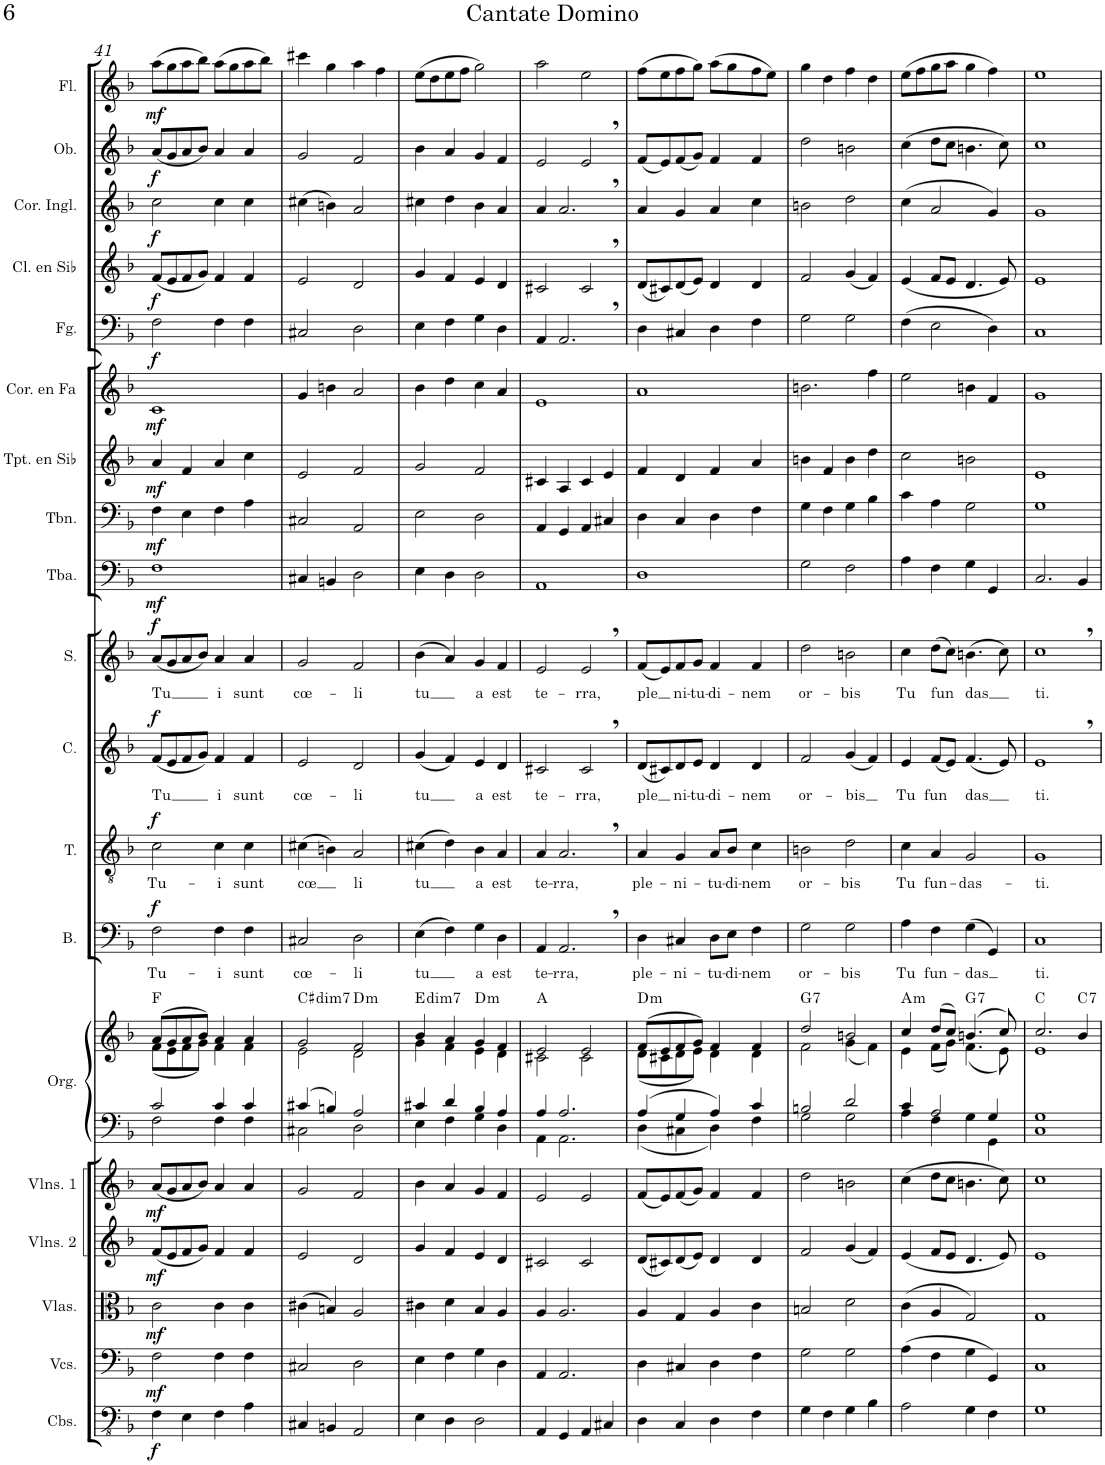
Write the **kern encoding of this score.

**kern	**dynam	**kern	**dynam	**kern	**dynam	**kern	**dynam	**kern	**dynam	**kern	**kern	**harte	**kern	**text	**dynam	**kern	**text	**dynam	**kern	**text	**dynam	**kern	**text	**dynam	**kern	**dynam	**kern	**dynam	**kern	**dynam	**kern	**dynam	**kern	**dynam	**kern	**dynam	**kern	**dynam	**kern	**dynam	**kern	**dynam
*part19	*part19	*part18	*part18	*part17	*part17	*part16	*part16	*part15	*part15	*part14	*part14	*part14	*part13	*part13	*part13	*part12	*part12	*part12	*part11	*part11	*part11	*part10	*part10	*part10	*part9	*part9	*part8	*part8	*part7	*part7	*part6	*part6	*part5	*part5	*part4	*part4	*part3	*part3	*part2	*part2	*part1	*part1
*staff20	*staff20	*staff19	*staff19	*staff18	*staff18	*staff17	*staff17	*staff16	*staff16	*staff15	*staff14	*	*staff13	*staff13	*staff13	*staff12	*staff12	*staff12	*staff11	*staff11	*staff11	*staff10	*staff10	*staff10	*staff9	*staff9	*staff8	*staff8	*staff7	*staff7	*staff6	*staff6	*staff5	*staff5	*staff4	*staff4	*staff3	*staff3	*staff2	*staff2	*staff1	*staff1
*I"Contrabajos	*	*I"Violonchelos	*	*I"Violas	*	*I"Violines 2	*	*I"Violines 1	*	*I"Órgano	*	*	*I"Bajo	*	*	*I"Tenor	*	*	*I"Contralto	*	*	*I"Soprano	*	*	*I"Tuba	*	*I"Trombón	*	*I"Trompeta en Sib	*	*I"Trompa en Fa	*	*I"Fagot	*	*I"Clarinete en Sib	*	*I"Corno inglés	*	*I"Oboe	*	*I"Flauta	*
*I'Cbs.	*	*I'Vcs.	*	*I'Vlas.	*	*I'Vlns. 2	*	*I'Vlns. 1	*	*	*	*	*I'B.	*	*	*I'T.	*	*	*I'C.	*	*	*I'S.	*	*	*I'Tba.	*	*I'Tbn.	*	*I'Tpt. en Sib	*	*	*	*I'Fg.	*	*I'Cl. en Sib	*	*I'Cor. Ingl.	*	*I'Ob.	*	*I'Fl.	*
!!LO:PB:g=z
*clefFv4	*	*clefF4	*	*clefC3	*	*clefG2	*	*clefG2	*	*clefF4	*clefG2	*	*clefF4	*	*	*clefGv2	*	*	*clefG2	*	*	*clefG2	*	*	*clefF4	*	*clefF4	*	*clefG2	*	*clefG2	*	*clefF4	*	*clefG2	*	*clefG2	*	*clefG2	*	*clefG2	*
*	*	*	*	*	*	*	*	*	*	*	*	*	*	*	*	*	*	*	*	*	*	*	*	*	*	*	*	*	*Trd1c2	*	*Trd4c7	*	*	*	*Trd1c2	*	*Trd4c7	*	*	*	*	*
*k[b-]	*	*k[b-]	*	*k[b-]	*	*k[b-]	*	*k[b-]	*	*k[b-]	*k[b-]	*	*k[b-]	*	*	*k[b-]	*	*	*k[b-]	*	*	*k[b-]	*	*	*k[b-]	*	*k[b-]	*	*k[b-]	*	*k[b-]	*	*k[b-]	*	*k[b-]	*	*k[b-]	*	*k[b-]	*	*k[b-]	*
*M4/4	*	*M4/4	*	*M4/4	*	*M4/4	*	*M4/4	*	*M4/4	*M4/4	*	*M4/4	*	*	*M4/4	*	*	*M4/4	*	*	*M4/4	*	*	*M4/4	*	*M4/4	*	*M4/4	*	*M4/4	*	*M4/4	*	*M4/4	*	*M4/4	*	*M4/4	*	*M4/4	*
*met(c)	*	*met(c)	*	*met(c)	*	*met(c)	*	*met(c)	*	*met(c)	*met(c)	*	*met(c)	*	*	*met(c)	*	*	*met(c)	*	*	*met(c)	*	*	*met(c)	*	*met(c)	*	*met(c)	*	*met(c)	*	*met(c)	*	*met(c)	*	*met(c)	*	*met(c)	*	*met(c)	*
=41	=41	=41	=41	=41	=41	=41	=41	=41	=41	=41	=41	=41	=41	=41	=41	=41	=41	=41	=41	=41	=41	=41	=41	=41	=41	=41	=41	=41	=41	=41	=41	=41	=41	=41	=41	=41	=41	=41	=41	=41	=41	=41
*	*	*	*	*	*	*	*	*	*	*^	*^	*	*	*	*	*	*	*	*	*	*	*	*	*	*	*	*	*	*	*	*	*	*	*	*	*	*	*	*	*	*	*
!	!LO:DY:b	!	!LO:DY:b	!	!LO:DY:b	!	!LO:DY:b	!	!LO:DY:b	!	!	!	!	!	!	!LO:LY:b	!LO:DY:a	!	!LO:LY:b	!LO:DY:a	!	!LO:LY:b	!LO:DY:a	!	!LO:LY:b	!LO:DY:a	!	!LO:DY:b	!	!LO:DY:b	!	!LO:DY:b	!	!LO:DY:b	!	!LO:DY:b	!	!LO:DY:b	!	!LO:DY:b	!	!LO:DY:b	!	!LO:DY:b
4FF\	f	2F\	mf	2c\	mf	(8f/L	mf	(8a/L	mf	2c/	2F\	(8a/L	(8f\L	F:maj	2F\	Tu-	f	2c\	Tu-	f	(8f/L	Tu	f	(8a/L	Tu	f	1F	mf	4F\	mf	4a/	mf	1c	mf	2F\	f	(8f/L	f	2cc\	f	(8a/L	f	(8aa\L	mf
.	.	.	.	.	.	8e/	.	8g/	.	.	.	8g/	8e\	.	.	.	.	.	.	.	8e/	.	.	8g/	.	.	.	.	.	.	.	.	.	.	.	.	8e/	.	.	.	8g/	.	8gg\	.
4EE\	.	.	.	.	.	8f/	.	8a/	.	.	.	8a/	8f\	.	.	.	.	.	.	.	8f/	.	.	8a/	.	.	.	.	4E\	.	4f/	.	.	.	.	.	8f/	.	.	.	8a/	.	8aa\	.
.	.	.	.	.	.	8g/J)	.	8b-/J)	.	.	.	8b-/J)	8g\J)	.	.	.	.	.	.	.	8g/J)	.	.	8b-/J)	.	.	.	.	.	.	.	.	.	.	.	.	8g/J)	.	.	.	8b-/J)	.	8bb-\J)	.
!	!	!	!	!	!	!	!	!	!	!	!	!	!	!	!	!LO:LY:b	!	!	!LO:LY:b	!	!	!LO:LY:b	!	!	!LO:LY:b	!	!	!	!	!	!	!	!	!	!	!	!	!	!	!	!	!	!	!
4FF\	.	4F\	.	4c\	.	4f/	.	4a/	.	4c/	4F\	4a/	4f\	.	4F\	-i	.	4c\	-i	.	4f/	i	.	4a/	i	.	.	.	4F\	.	4a/	.	.	.	4F\	.	4f/	.	4cc\	.	4a/	.	(8aa\L	.
.	.	.	.	.	.	.	.	.	.	.	.	.	.	.	.	.	.	.	.	.	.	.	.	.	.	.	.	.	.	.	.	.	.	.	.	.	.	.	.	.	.	.	8gg\	.
!	!	!	!	!	!	!	!	!	!	!	!	!	!	!	!	!LO:LY:b	!	!	!LO:LY:b	!	!	!LO:LY:b	!	!	!LO:LY:b	!	!	!	!	!	!	!	!	!	!	!	!	!	!	!	!	!	!	!
4AA\	.	4F\	.	4c\	.	4f/	.	4a/	.	4c/	4F\	4a/	4f\	.	4F\	sunt	.	4c\	sunt	.	4f/	sunt	.	4a/	sunt	.	.	.	4A\	.	4cc\	.	.	.	4F\	.	4f/	.	4cc\	.	4a/	.	8aa\	.
.	.	.	.	.	.	.	.	.	.	.	.	.	.	.	.	.	.	.	.	.	.	.	.	.	.	.	.	.	.	.	.	.	.	.	.	.	.	.	.	.	.	.	8bb-\J)	.
=42	=42	=42	=42	=42	=42	=42	=42	=42	=42	=42	=42	=42	=42	=42	=42	=42	=42	=42	=42	=42	=42	=42	=42	=42	=42	=42	=42	=42	=42	=42	=42	=42	=42	=42	=42	=42	=42	=42	=42	=42	=42	=42	=42	=42
!	!	!	!	!	!	!	!	!	!	!	!	!	!	!LO:H:kt=dim7	!	!LO:LY:b	!	!	!LO:LY:b	!	!	!LO:LY:b	!	!	!LO:LY:b	!	!	!	!	!	!	!	!	!	!	!	!	!	!	!	!	!	!	!
4CC#X/	.	2C#X/	.	(4c#X\	.	2e/	.	2g/	.	4c#X/	2C#X\	2g/	2e\	C#:dim7	2C#X/	cœ-	.	(4c#X\	cœ	.	2e/	cœ-	.	2g/	cœ-	.	4C#X/	.	2C#X/	.	2e/	.	4g/	.	2C#X/	.	2e/	.	(4cc#X\	.	2g/	.	4ccc#X\	.
4BBBn/	.	.	.	4Bn/)	.	.	.	.	.	4Bn/	.	.	.	.	.	.	.	4Bn\)	.	.	.	.	.	.	.	.	4BBn/	.	.	.	.	.	4bn\	.	.	.	.	.	4bn\)	.	.	.	4gg\	.
!	!	!	!	!	!	!	!	!	!	!	!	!	!	!LO:H:kt=m	!	!LO:LY:b	!	!	!LO:LY:b	!	!	!LO:LY:b	!	!	!LO:LY:b	!	!	!	!	!	!	!	!	!	!	!	!	!	!	!	!	!	!	!
2AAA/	.	2D\	.	2A/	.	2d/	.	2f/	.	2A/	2D\	2f/	2d\	D:min	2D\	-li	.	2A/	li	.	2d/	-li	.	2f/	-li	.	2D\	.	2AA/	.	2f/	.	2a/	.	2D\	.	2d/	.	2a/	.	2f/	.	4aa\	.
.	.	.	.	.	.	.	.	.	.	.	.	.	.	.	.	.	.	.	.	.	.	.	.	.	.	.	.	.	.	.	.	.	.	.	.	.	.	.	.	.	.	.	4ff\	.
=43	=43	=43	=43	=43	=43	=43	=43	=43	=43	=43	=43	=43	=43	=43	=43	=43	=43	=43	=43	=43	=43	=43	=43	=43	=43	=43	=43	=43	=43	=43	=43	=43	=43	=43	=43	=43	=43	=43	=43	=43	=43	=43	=43	=43
!	!	!	!	!	!	!	!	!	!	!	!	!	!	!LO:H:kt=dim7	!	!LO:LY:b	!	!	!LO:LY:b	!	!	!LO:LY:b	!	!	!LO:LY:b	!	!	!	!	!	!	!	!	!	!	!	!	!	!	!	!	!	!	!
4EE\	.	4E\	.	4c#X\	.	4g/	.	4b-\	.	4c#X/	4E\	4b-/	4g\	E:dim7	(4E\	tu	.	(4c#X\	tu	.	(4g/	tu	.	(4b-\	tu	.	4E\	.	2E\	.	2g/	.	4b-\	.	4E\	.	4g/	.	4cc#X\	.	4b-\	.	(8ee\L	.
.	.	.	.	.	.	.	.	.	.	.	.	.	.	.	.	.	.	.	.	.	.	.	.	.	.	.	.	.	.	.	.	.	.	.	.	.	.	.	.	.	.	.	8dd\	.
4DD\	.	4F\	.	4d\	.	4f/	.	4a/	.	4d/	4F\	4a/	4f\	.	4F\)	.	.	4d\)	.	.	4f/)	.	.	4a/)	.	.	4D\	.	.	.	.	.	4dd\	.	4F\	.	4f/	.	4dd\	.	4a/	.	8ee\	.
.	.	.	.	.	.	.	.	.	.	.	.	.	.	.	.	.	.	.	.	.	.	.	.	.	.	.	.	.	.	.	.	.	.	.	.	.	.	.	.	.	.	.	8ff\J	.
!	!	!	!	!	!	!	!	!	!	!	!	!	!	!LO:H:kt=m	!	!LO:LY:b	!	!	!LO:LY:b	!	!	!LO:LY:b	!	!	!LO:LY:b	!	!	!	!	!	!	!	!	!	!	!	!	!	!	!	!	!	!	!
2DD\	.	4G\	.	4B-/	.	4e/	.	4g/	.	4B-/	4G\	4g/	4e\	D:min	4G\	a	.	4B-\	a	.	4e/	a	.	4g/	a	.	2D\	.	2D\	.	2f/	.	4cc\	.	4G\	.	4e/	.	4b-\	.	4g/	.	2gg\)	.
!	!	!	!	!	!	!	!	!	!	!	!	!	!	!	!	!LO:LY:b	!	!	!LO:LY:b	!	!	!LO:LY:b	!	!	!LO:LY:b	!	!	!	!	!	!	!	!	!	!	!	!	!	!	!	!	!	!	!
.	.	4D\	.	4A/	.	4d/	.	4f/	.	4A/	4D\	4f/	4d\	.	4D\	est	.	4A/	est	.	4d/	est	.	4f/	est	.	.	.	.	.	.	.	4a/	.	4D\	.	4d/	.	4a/	.	4f/	.	.	.
=44	=44	=44	=44	=44	=44	=44	=44	=44	=44	=44	=44	=44	=44	=44	=44	=44	=44	=44	=44	=44	=44	=44	=44	=44	=44	=44	=44	=44	=44	=44	=44	=44	=44	=44	=44	=44	=44	=44	=44	=44	=44	=44	=44	=44
!	!	!	!	!	!	!	!	!	!	!	!	!	!	!	!	!LO:LY:b	!	!	!LO:LY:b	!	!	!LO:LY:b	!	!	!LO:LY:b	!	!	!	!	!	!	!	!	!	!	!	!	!	!	!	!	!	!	!
4AAA/	.	4AA/	.	4A/	.	2c#X/	.	2e/	.	4A/	4AA\	2e/	2c#X\	A:maj	4AA/	te-	.	4A/	te-	.	2c#X/	te-	.	2e/	te-	.	1AA	.	4AA/	.	4c#X/	.	1e	.	4AA/	.	2c#X/	.	4a/	.	2e/	.	2aa\	.
!	!	!	!	!	!	!	!	!	!	!	!	!	!	!	!	!LO:LY:b	!	!	!LO:LY:b	!	!	!	!	!	!	!	!	!	!	!	!	!	!	!	!	!	!	!	!	!	!	!	!	!
4GGG/	.	2.AA/	.	2.A/	.	.	.	.	.	2.A/	2.AA\	.	.	.	2.AA,/	-rra,	.	2.A,/	-rra,	.	.	.	.	.	.	.	.	.	4GG/	.	4A/	.	.	.	2.AA,/	.	.	.	2.a,/	.	.	.	.	.
!	!	!	!	!	!	!	!	!	!	!	!	!	!	!	!	!	!	!	!	!	!	!LO:LY:b	!	!	!LO:LY:b	!	!	!	!	!	!	!	!	!	!	!	!	!	!	!	!	!	!	!
4AAA/	.	.	.	.	.	2c#/	.	2e/	.	.	.	2e/	2c#\	.	.	.	.	.	.	.	2c#,/	-rra,	.	2e,/	-rra,	.	.	.	4AA/	.	4c#/	.	.	.	.	.	2c#,/	.	.	.	2e,/	.	2ee\	.
4CC#X/	.	.	.	.	.	.	.	.	.	.	.	.	.	.	.	.	.	.	.	.	.	.	.	.	.	.	.	.	4C#X/	.	4e/	.	.	.	.	.	.	.	.	.	.	.	.	.
=45	=45	=45	=45	=45	=45	=45	=45	=45	=45	=45	=45	=45	=45	=45	=45	=45	=45	=45	=45	=45	=45	=45	=45	=45	=45	=45	=45	=45	=45	=45	=45	=45	=45	=45	=45	=45	=45	=45	=45	=45	=45	=45	=45	=45
!	!	!	!	!	!	!	!	!	!	!	!	!	!	!LO:H:kt=m	!	!LO:LY:b	!	!	!LO:LY:b	!	!	!LO:LY:b	!	!	!LO:LY:b	!	!	!	!	!	!	!	!	!	!	!	!	!	!	!	!	!	!	!
4DD\	.	4D\	.	4A/	.	(8d/L	.	(8f/L	.	4A/	4D\	(8f/L	(8d\L	D:min	4D\	ple-	.	4A/	ple-	.	(8d/L	ple	.	(8f/L	ple	.	1D	.	4D\	.	4f/	.	1a	.	4D\	.	(8d/L	.	4a/	.	(8f/L	.	(8ff\L	.
.	.	.	.	.	.	8c#X/)	.	8e/)	.	.	.	8e/	8c#X\	.	.	.	.	.	.	.	8c#X/)	.	.	8e/)	.	.	.	.	.	.	.	.	.	.	.	.	8c#X/)	.	.	.	8e/)	.	8ee\	.
!	!	!	!	!	!	!	!	!	!	!	!	!	!	!	!	!LO:LY:b	!	!	!LO:LY:b	!	!	!LO:LY:b	!	!	!LO:LY:b	!	!	!	!	!	!	!	!	!	!	!	!	!	!	!	!	!	!	!
4CC/	.	4C#X/	.	4G/	.	(8d/	.	(8f/	.	4G/	4C#X\	8f/	8d\	.	4C#X/	-ni-	.	4G/	-ni-	.	8d/	ni-	.	8f/	ni-	.	.	.	4C/	.	4d/	.	.	.	4C#X/	.	(8d/	.	4g/	.	(8f/	.	8ff\	.
!	!	!	!	!	!	!	!	!	!	!	!	!	!	!	!	!	!	!	!	!	!	!LO:LY:b	!	!	!LO:LY:b	!	!	!	!	!	!	!	!	!	!	!	!	!	!	!	!	!	!	!
.	.	.	.	.	.	8e/J)	.	8g/J)	.	.	.	8g/J)	8e\J)	.	.	.	.	.	.	.	8e/J	-tu-	.	8g/J	-tu-	.	.	.	.	.	.	.	.	.	.	.	8e/J)	.	.	.	8g/J)	.	8gg\J)	.
!	!	!	!	!	!	!	!	!	!	!	!	!	!	!	!	!LO:LY:b	!	!	!LO:LY:b	!	!	!LO:LY:b	!	!	!LO:LY:b	!	!	!	!	!	!	!	!	!	!	!	!	!	!	!	!	!	!	!
4DD\	.	4D\	.	4A/	.	4d/	.	4f/	.	4A/	4D\	4f/	4d\	.	8D\L	-tu-	.	8A/L	-tu-	.	4d/	-di-	.	4f/	-di-	.	.	.	4D\	.	4f/	.	.	.	4D\	.	4d/	.	4a/	.	4f/	.	(8aa\L	.
!	!	!	!	!	!	!	!	!	!	!	!	!	!	!	!	!LO:LY:b	!	!	!LO:LY:b	!	!	!	!	!	!	!	!	!	!	!	!	!	!	!	!	!	!	!	!	!	!	!	!	!
.	.	.	.	.	.	.	.	.	.	.	.	.	.	.	8E\J	-di-	.	8B-/J	-di-	.	.	.	.	.	.	.	.	.	.	.	.	.	.	.	.	.	.	.	.	.	.	.	8gg\	.
!	!	!	!	!	!	!	!	!	!	!	!	!	!	!	!	!LO:LY:b	!	!	!LO:LY:b	!	!	!LO:LY:b	!	!	!LO:LY:b	!	!	!	!	!	!	!	!	!	!	!	!	!	!	!	!	!	!	!
4FF\	.	4F\	.	4c\	.	4d/	.	4f/	.	4c/	4F\	4f/	4d\	.	4F\	-nem	.	4c\	-nem	.	4d/	-nem	.	4f/	-nem	.	.	.	4F\	.	4a/	.	.	.	4F\	.	4d/	.	4cc\	.	4f/	.	8ff\	.
.	.	.	.	.	.	.	.	.	.	.	.	.	.	.	.	.	.	.	.	.	.	.	.	.	.	.	.	.	.	.	.	.	.	.	.	.	.	.	.	.	.	.	8ee\J)	.
=46	=46	=46	=46	=46	=46	=46	=46	=46	=46	=46	=46	=46	=46	=46	=46	=46	=46	=46	=46	=46	=46	=46	=46	=46	=46	=46	=46	=46	=46	=46	=46	=46	=46	=46	=46	=46	=46	=46	=46	=46	=46	=46	=46	=46
!	!	!	!	!	!	!	!	!	!	!	!	!	!	!LO:H:kt=7	!	!LO:LY:b	!	!	!LO:LY:b	!	!	!LO:LY:b	!	!	!LO:LY:b	!	!	!	!	!	!	!	!	!	!	!	!	!	!	!	!	!	!	!
4GG\	.	2G\	.	2Bn/	.	2f/	.	2dd\	.	2Bn/	2G\	2dd/	2f\	G:7	2G\	or-	.	2Bn\	or-	.	2f/	or-	.	2dd\	or-	.	2G\	.	4G\	.	4bn\	.	2.bn\	.	2G\	.	2f/	.	2bn\	.	2dd\	.	4gg\	.
4FF\	.	.	.	.	.	.	.	.	.	.	.	.	.	.	.	.	.	.	.	.	.	.	.	.	.	.	.	.	4F\	.	4f/	.	.	.	.	.	.	.	.	.	.	.	4dd\	.
!	!	!	!	!	!	!	!	!	!	!	!	!	!	!	!	!LO:LY:b	!	!	!LO:LY:b	!	!	!LO:LY:b	!	!	!LO:LY:b	!	!	!	!	!	!	!	!	!	!	!	!	!	!	!	!	!	!	!
4GG\	.	2G\	.	2d\	.	(4g/	.	2bn\	.	2d/	2G\	2bn/	(4g\	.	2G\	-bis	.	2d\	-bis	.	(4g/	-bis	.	2bn\	-bis	.	2F\	.	4G\	.	4b\	.	.	.	2G\	.	(4g/	.	2dd\	.	2bn\	.	4ff\	.
4BB-\	.	.	.	.	.	4f/)	.	.	.	.	.	.	4f\)	.	.	.	.	.	.	.	4f/)	.	.	.	.	.	.	.	4B-\	.	4dd\	.	4ff\	.	.	.	4f/)	.	.	.	.	.	4dd\	.
=47	=47	=47	=47	=47	=47	=47	=47	=47	=47	=47	=47	=47	=47	=47	=47	=47	=47	=47	=47	=47	=47	=47	=47	=47	=47	=47	=47	=47	=47	=47	=47	=47	=47	=47	=47	=47	=47	=47	=47	=47	=47	=47	=47	=47
!	!	!	!	!	!	!	!	!	!	!	!	!	!	!LO:H:kt=m	!	!LO:LY:b	!	!	!LO:LY:b	!	!	!LO:LY:b	!	!	!LO:LY:b	!	!	!	!	!	!	!	!	!	!	!	!	!	!	!	!	!	!	!
2AA\	.	(4A\	.	(4c\	.	(4e/	.	(4cc\	.	4c/	4A\	4cc/	4e\	A:min	4A\	Tu	.	4c\	Tu	.	4e/	Tu	.	4cc\	Tu	.	4A\	.	4c\	.	2cc\	.	2ee\	.	(4F\	.	(4e/	.	(4cc\	.	(4cc\	.	(8ee\L	.
.	.	.	.	.	.	.	.	.	.	.	.	.	.	.	.	.	.	.	.	.	.	.	.	.	.	.	.	.	.	.	.	.	.	.	.	.	.	.	.	.	.	.	8ff\	.
!	!	!	!	!	!	!	!	!	!	!	!	!	!	!	!	!LO:LY:b	!	!	!LO:LY:b	!	!	!LO:LY:b	!	!	!LO:LY:b	!	!	!	!	!	!	!	!	!	!	!	!	!	!	!	!	!	!	!
.	.	4F\	.	4A/	.	8f/L	.	8dd\L	.	2A/	4F\	(8dd/L	(8f\L	.	4F\	fun-	.	4A/	fun-	.	(8f/L	fun	.	(8dd\L	fun	.	4F\	.	4A\	.	.	.	.	.	2E\	.	8f/L	.	2a/	.	8dd\L	.	8gg\	.
.	.	.	.	.	.	8e/J	.	8cc\J	.	.	.	8cc/J)	8g\J)	.	.	.	.	.	.	.	8e/J)	.	.	8cc\J)	.	.	.	.	.	.	.	.	.	.	.	.	8e/J	.	.	.	8cc\J	.	8aa\J	.
!	!	!	!	!	!	!	!	!	!	!	!	!	!	!LO:H:kt=7	!	!LO:LY:b	!	!	!LO:LY:b	!	!	!LO:LY:b	!	!	!LO:LY:b	!	!	!	!	!	!	!	!	!	!	!	!	!	!	!	!	!	!	!
4GG\	.	4G\	.	2G/)	.	4.d/	.	4.bn\	.	.	4G\	(4.bn/	(4.f\	G:7	(4G\	-das	.	2G/	-das-	.	(4.f/	das	.	(4.bn\	das	.	4G\	.	2G\	.	2bn\	.	4bn\	.	.	.	4.d/	.	.	.	4.bn\	.	4gg\	.
4FF\	.	4GG/)	.	.	.	.	.	.	.	4G/	4GG\	.	.	.	4GG/)	.	.	.	.	.	.	.	.	.	.	.	4GG/	.	.	.	.	.	4f/	.	4D\)	.	.	.	4g/)	.	.	.	4ff\)	.
.	.	.	.	.	.	8e/)	.	8cc\)	.	.	.	8cc/)	8e\)	.	.	.	.	.	.	.	8e/)	.	.	8cc\)	.	.	.	.	.	.	.	.	.	.	.	.	8e/)	.	.	.	8cc\)	.	.	.
=48	=48	=48	=48	=48	=48	=48	=48	=48	=48	=48	=48	=48	=48	=48	=48	=48	=48	=48	=48	=48	=48	=48	=48	=48	=48	=48	=48	=48	=48	=48	=48	=48	=48	=48	=48	=48	=48	=48	=48	=48	=48	=48	=48	=48
!	!	!	!	!	!	!	!	!	!	!	!	!	!	!	!	!LO:LY:b	!	!	!LO:LY:b	!	!	!LO:LY:b	!	!	!LO:LY:b	!	!	!	!	!	!	!	!	!	!	!	!	!	!	!	!	!	!	!
1GG	.	1C	.	1G	.	1e	.	1cc	.	1G	1C	2.cc/	1e	C:maj	1C	ti.	.	1G	-ti.	.	1e,	ti.	.	1cc,	ti.	.	2.C/	.	1G	.	1e	.	1g	.	1C	.	1e	.	1g	.	1cc	.	1ee	.
!	!	!	!	!	!	!	!	!	!	!	!	!	!	!LO:H:kt=7	!	!	!	!	!	!	!	!	!	!	!	!	!	!	!	!	!	!	!	!	!	!	!	!	!	!	!	!	!	!
.	.	.	.	.	.	.	.	.	.	.	.	4b-/	.	C:7	.	.	.	.	.	.	.	.	.	.	.	.	4BB-/	.	.	.	.	.	.	.	.	.	.	.	.	.	.	.	.	.
*	*	*	*	*	*	*	*	*	*	*v	*v	*	*	*	*	*	*	*	*	*	*	*	*	*	*	*	*	*	*	*	*	*	*	*	*	*	*	*	*	*	*	*	*	*
*	*	*	*	*	*	*	*	*	*	*	*v	*v	*	*	*	*	*	*	*	*	*	*	*	*	*	*	*	*	*	*	*	*	*	*	*	*	*	*	*	*	*	*	*
=	=	=	=	=	=	=	=	=	=	=	=	=	=	=	=	=	=	=	=	=	=	=	=	=	=	=	=	=	=	=	=	=	=	=	=	=	=	=	=	=	=	=
*-	*-	*-	*-	*-	*-	*-	*-	*-	*-	*-	*-	*-	*-	*-	*-	*-	*-	*-	*-	*-	*-	*-	*-	*-	*-	*-	*-	*-	*-	*-	*-	*-	*-	*-	*-	*-	*-	*-	*-	*-	*-	*-
